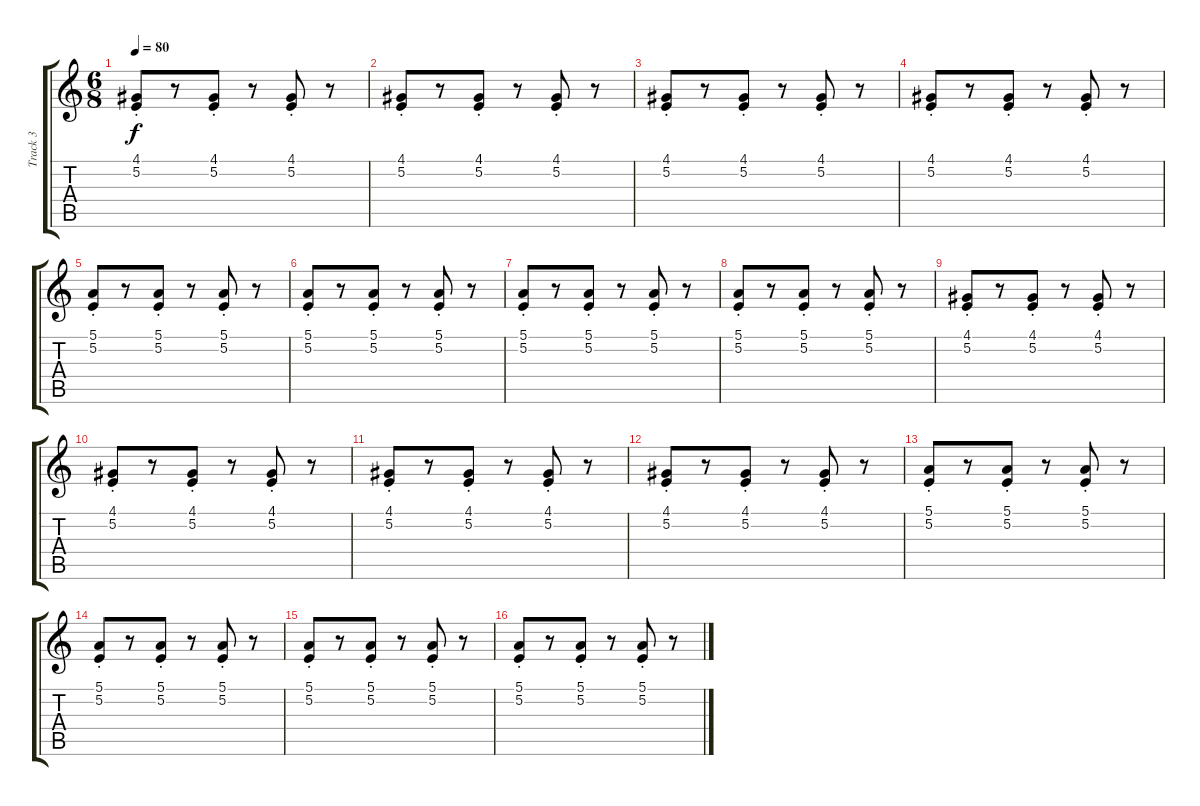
\track ("Track 3" "Track 3") {instrument flute}
\staff {score tabs}
\tuning (E4 B3 G3 D3 A2 E2) {hide}
\ts (6 8)
\tempo 80
\clef g2
\ks c
(4.1{st} 5.2{st}).8{dy f} r.8 (4.1{st} 5.2{st}).8 r.8 (4.1{st} 5.2{st}).8 r.8 |
(4.1{st} 5.2{st}).8 r.8 (4.1{st} 5.2{st}).8 r.8 (4.1{st} 5.2{st}).8 r.8 |
(4.1{st} 5.2{st}).8 r.8 (4.1{st} 5.2{st}).8 r.8 (4.1{st} 5.2{st}).8 r.8 |
(4.1{st} 5.2{st}).8 r.8 (4.1{st} 5.2{st}).8 r.8 (4.1{st} 5.2{st}).8 r.8 |
(5.1{st} 5.2{st}).8 r.8 (5.1{st} 5.2{st}).8 r.8 (5.1{st} 5.2{st}).8 r.8 |
(5.1{st} 5.2{st}).8 r.8 (5.1{st} 5.2{st}).8 r.8 (5.1{st} 5.2{st}).8 r.8 |
(5.1{st} 5.2{st}).8 r.8 (5.1{st} 5.2{st}).8 r.8 (5.1{st} 5.2{st}).8 r.8 |
(5.1{st} 5.2{st}).8 r.8 (5.1{st} 5.2{st}).8 r.8 (5.1{st} 5.2{st}).8 r.8 |
(4.1{st} 5.2{st}).8 r.8 (4.1{st} 5.2{st}).8 r.8 (4.1{st} 5.2{st}).8 r.8 |
(4.1{st} 5.2{st}).8 r.8 (4.1{st} 5.2{st}).8 r.8 (4.1{st} 5.2{st}).8 r.8 |
(4.1{st} 5.2{st}).8 r.8 (4.1{st} 5.2{st}).8 r.8 (4.1{st} 5.2{st}).8 r.8 |
(4.1{st} 5.2{st}).8 r.8 (4.1{st} 5.2{st}).8 r.8 (4.1{st} 5.2{st}).8 r.8 |
(5.1{st} 5.2{st}).8 r.8 (5.1{st} 5.2{st}).8 r.8 (5.1{st} 5.2{st}).8 r.8 |
(5.1{st} 5.2{st}).8 r.8 (5.1{st} 5.2{st}).8 r.8 (5.1{st} 5.2{st}).8 r.8 |
(5.1{st} 5.2{st}).8 r.8 (5.1{st} 5.2{st}).8 r.8 (5.1{st} 5.2{st}).8 r.8 |
(5.1{st} 5.2{st}).8 r.8 (5.1{st} 5.2{st}).8 r.8 (5.1{st} 5.2{st}).8 r.8
